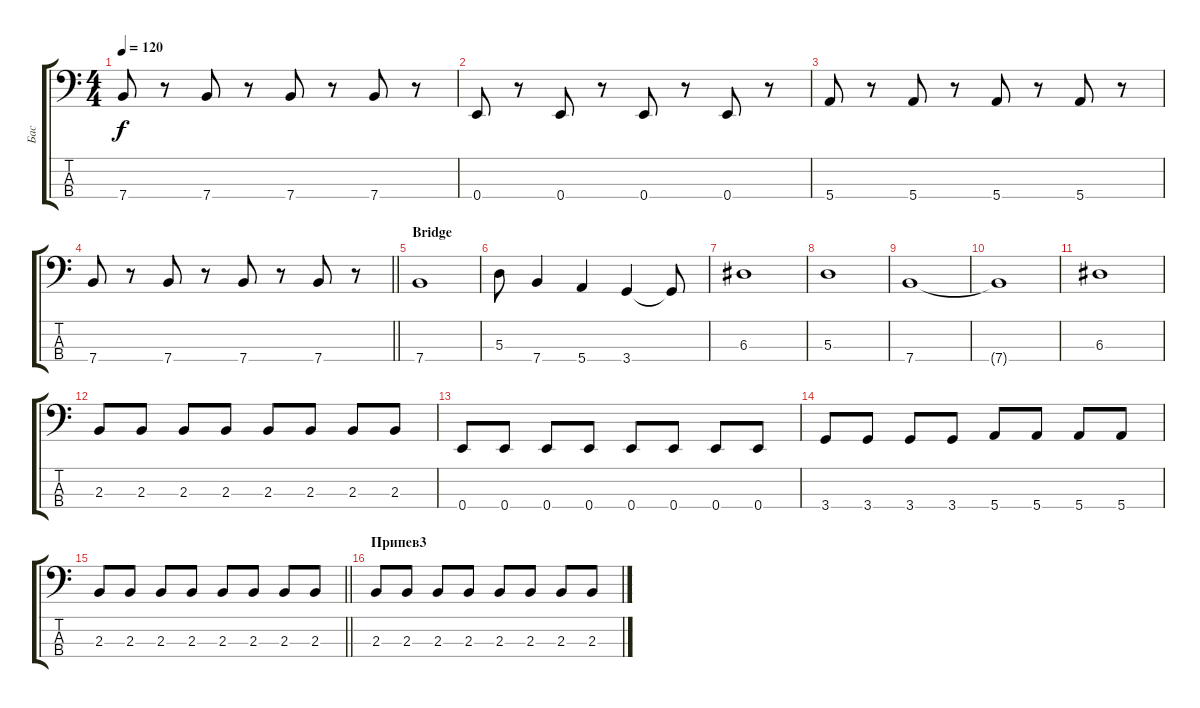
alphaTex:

\track ("Бас" "Бас") {instrument electricbassfinger}
\staff {score tabs}
\tuning (G2 D2 A1 E1) {hide}
\ts (4 4)
\tempo 120
\clef f4
\ks c
7.4.8{dy f} r.8 7.4.8 r.8 7.4.8 r.8 7.4.8 r.8 |
0.4.8 r.8 0.4.8 r.8 0.4.8 r.8 0.4.8 r.8 |
5.4.8 r.8 5.4.8 r.8 5.4.8 r.8 5.4.8 r.8 |
\barLineRight lightlight
7.4.8 r.8 7.4.8 r.8 7.4.8 r.8 7.4.8 r.8 |
\section ("" "Bridge")
7.4.1 |
5.3.8 7.4.4 5.4.4 3.4.4 3.4{t}.8 |
6.3.1 |
5.3.1 |
7.4.1 |
7.4{t}.1 |
6.3.1 |
2.3.8 2.3.8 2.3.8 2.3.8 2.3.8 2.3.8 2.3.8 2.3.8 |
0.4.8 0.4.8 0.4.8 0.4.8 0.4.8 0.4.8 0.4.8 0.4.8 |
3.4.8 3.4.8 3.4.8 3.4.8 5.4.8 5.4.8 5.4.8 5.4.8 |
\barLineRight lightlight
2.3.8 2.3.8 2.3.8 2.3.8 2.3.8 2.3.8 2.3.8 2.3.8 |
\section ("" "Припев3")
2.3.8 2.3.8 2.3.8 2.3.8 2.3.8 2.3.8 2.3.8 2.3.8
